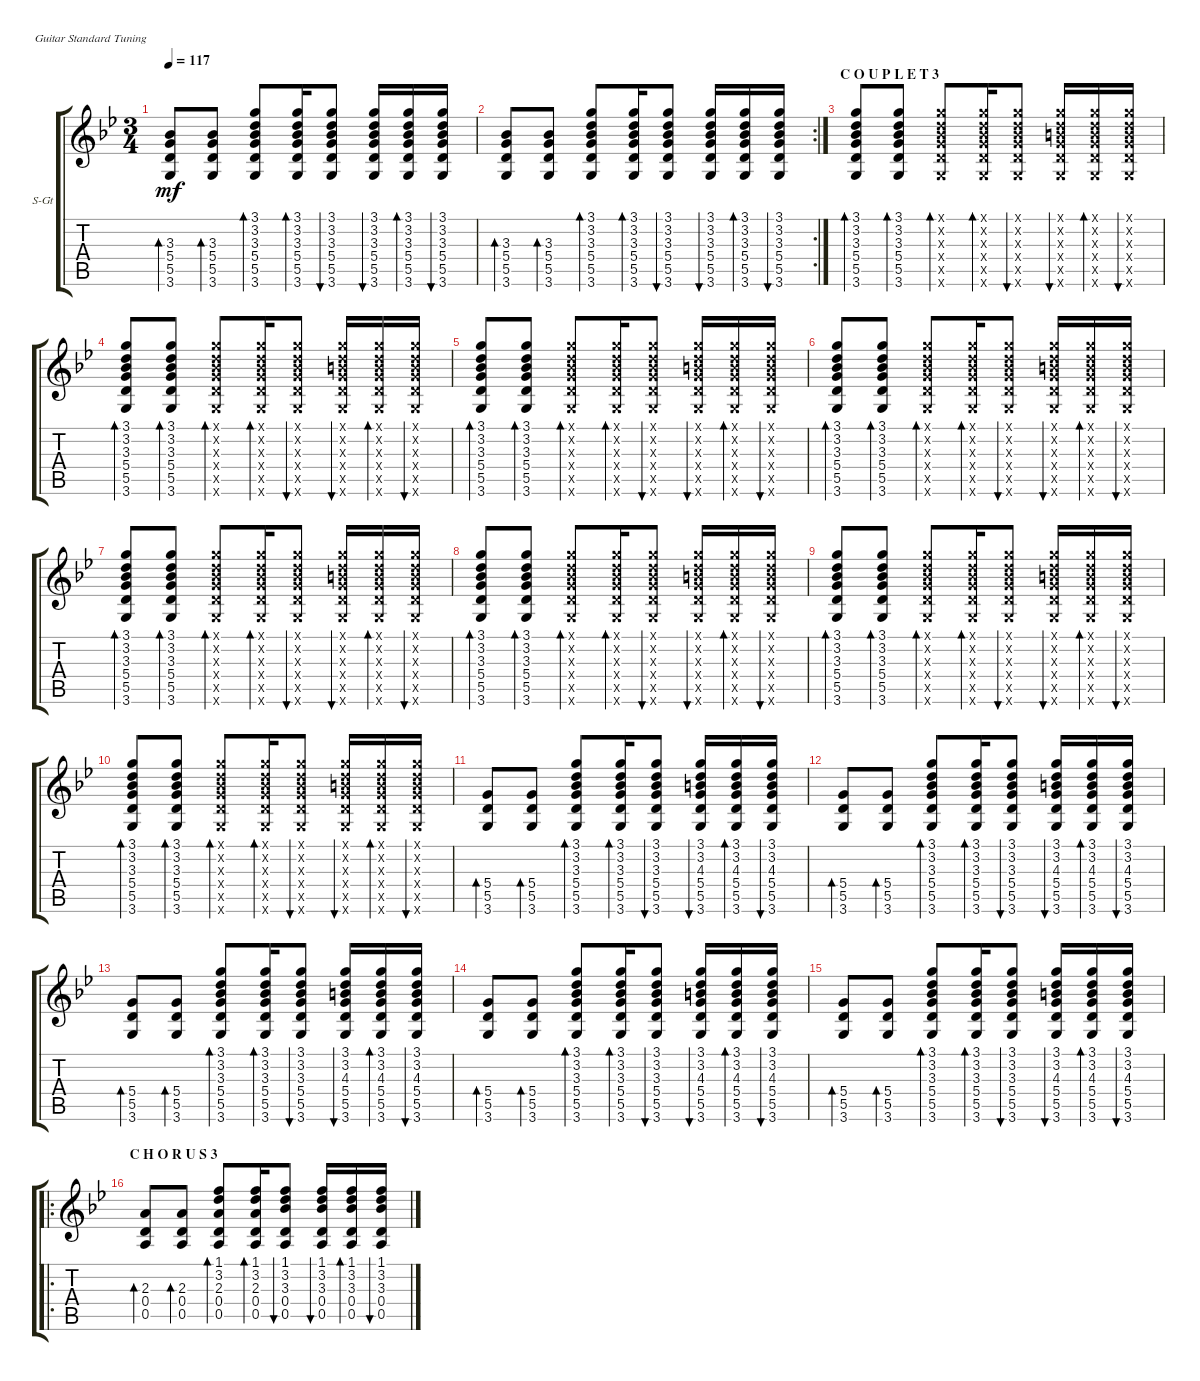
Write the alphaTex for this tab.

\defaultSystemsLayout 4
\bracketExtendMode groupsimilarinstruments
\firstSystemTrackNameOrientation horizontal
\otherSystemsTrackNameOrientation horizontal
\track ("Steel Guitar" "S-Gt") {instrument acousticguitarsteel}
\staff {score tabs}
\tuning (E4 B3 G3 D3 A2 E2)
\ts (3 4)
\tempo 117
\clef g2
\ks gminor
(3.6 5.5 5.4 3.3).8{bd 30 dy mf} (3.6 5.5 5.4 3.3).8{bd 30} (3.6 5.5 5.4 3.3 3.2 3.1).8{bd 30} (3.6 5.5 5.4 3.3 3.2 3.1).16{bd 30} (3.6 5.5 5.4 3.3 3.2 3.1).8{bu 30} (3.6 5.5 5.4 3.3 3.2 3.1).16{bu 30} (3.6 5.5 5.4 3.3 3.2 3.1).16{bd 30} (3.6 5.5 5.4 3.3 3.2 3.1).16{bu 30} |
\rc 2
(3.6 5.5 5.4 3.3).8{bd 30} (3.6 5.5 5.4 3.3).8{bd 30} (3.6 5.5 5.4 3.3 3.2 3.1).8{bd 30} (3.6 5.5 5.4 3.3 3.2 3.1).16{bd 30} (3.6 5.5 5.4 3.3 3.2 3.1).8{bu 30} (3.6 5.5 5.4 3.3 3.2 3.1).16{bu 30} (3.6 5.5 5.4 3.3 3.2 3.1).16{bd 30} (3.6 5.5 5.4 3.3 3.2 3.1).16{bu 30} |
\section ("" "C O U P L E T 3")
(3.6 5.5 5.4 3.3 3.1 3.2).8{bd 30} (3.6 5.5 5.4 3.3 3.2 3.1).8{bd 30} (3.6{x} 5.5{x} 5.4{x} 3.3{x} 3.2{x} 3.1{x}).8{bd 30} (3.6{x} 5.5{x} 5.4{x} 3.3{x} 3.2{x} 3.1{x}).16{bd 30} (3.6{x} 5.5{x} 5.4{x} 3.3{x} 3.2{x} 3.1{x}).8{bu 30} (3.6{x} 5.5{x} 5.4{x} 4.3{x} 3.2{x} 3.1{x}).16{bu 30} (3.6{x} 5.5{x} 5.4{x} 4.3{x} 3.2{x} 3.1{x}).16{bd 30} (3.6{x} 5.5{x} 5.4{x} 4.3{x} 3.2{x} 3.1{x}).16{bu 30} |
(3.6 5.5 5.4 3.3 3.1 3.2).8{bd 30} (3.6 5.5 5.4 3.3 3.2 3.1).8{bd 30} (3.6{x} 5.5{x} 5.4{x} 3.3{x} 3.2{x} 3.1{x}).8{bd 30} (3.6{x} 5.5{x} 5.4{x} 3.3{x} 3.2{x} 3.1{x}).16{bd 30} (3.6{x} 5.5{x} 5.4{x} 3.3{x} 3.2{x} 3.1{x}).8{bu 30} (3.6{x} 5.5{x} 5.4{x} 4.3{x} 3.2{x} 3.1{x}).16{bu 30} (3.6{x} 5.5{x} 5.4{x} 4.3{x} 3.2{x} 3.1{x}).16{bd 30} (3.6{x} 5.5{x} 5.4{x} 4.3{x} 3.2{x} 3.1{x}).16{bu 30} |
(3.6 5.5 5.4 3.3 3.1 3.2).8{bd 30} (3.6 5.5 5.4 3.3 3.2 3.1).8{bd 30} (3.6{x} 5.5{x} 5.4{x} 3.3{x} 3.2{x} 3.1{x}).8{bd 30} (3.6{x} 5.5{x} 5.4{x} 3.3{x} 3.2{x} 3.1{x}).16{bd 30} (3.6{x} 5.5{x} 5.4{x} 3.3{x} 3.2{x} 3.1{x}).8{bu 30} (3.6{x} 5.5{x} 5.4{x} 4.3{x} 3.2{x} 3.1{x}).16{bu 30} (3.6{x} 5.5{x} 5.4{x} 4.3{x} 3.2{x} 3.1{x}).16{bd 30} (3.6{x} 5.5{x} 5.4{x} 4.3{x} 3.2{x} 3.1{x}).16{bu 30} |
(3.6 5.5 5.4 3.3 3.1 3.2).8{bd 30} (3.6 5.5 5.4 3.3 3.2 3.1).8{bd 30} (3.6{x} 5.5{x} 5.4{x} 3.3{x} 3.2{x} 3.1{x}).8{bd 30} (3.6{x} 5.5{x} 5.4{x} 3.3{x} 3.2{x} 3.1{x}).16{bd 30} (3.6{x} 5.5{x} 5.4{x} 3.3{x} 3.2{x} 3.1{x}).8{bu 30} (3.6{x} 5.5{x} 5.4{x} 4.3{x} 3.2{x} 3.1{x}).16{bu 30} (3.6{x} 5.5{x} 5.4{x} 4.3{x} 3.2{x} 3.1{x}).16{bd 30} (3.6{x} 5.5{x} 5.4{x} 4.3{x} 3.2{x} 3.1{x}).16{bu 30} |
(3.6 5.5 5.4 3.3 3.1 3.2).8{bd 30} (3.6 5.5 5.4 3.3 3.2 3.1).8{bd 30} (3.6{x} 5.5{x} 5.4{x} 3.3{x} 3.2{x} 3.1{x}).8{bd 30} (3.6{x} 5.5{x} 5.4{x} 3.3{x} 3.2{x} 3.1{x}).16{bd 30} (3.6{x} 5.5{x} 5.4{x} 3.3{x} 3.2{x} 3.1{x}).8{bu 30} (3.6{x} 5.5{x} 5.4{x} 4.3{x} 3.2{x} 3.1{x}).16{bu 30} (3.6{x} 5.5{x} 5.4{x} 4.3{x} 3.2{x} 3.1{x}).16{bd 30} (3.6{x} 5.5{x} 5.4{x} 4.3{x} 3.2{x} 3.1{x}).16{bu 30} |
(3.6 5.5 5.4 3.3 3.1 3.2).8{bd 30} (3.6 5.5 5.4 3.3 3.2 3.1).8{bd 30} (3.6{x} 5.5{x} 5.4{x} 3.3{x} 3.2{x} 3.1{x}).8{bd 30} (3.6{x} 5.5{x} 5.4{x} 3.3{x} 3.2{x} 3.1{x}).16{bd 30} (3.6{x} 5.5{x} 5.4{x} 3.3{x} 3.2{x} 3.1{x}).8{bu 30} (3.6{x} 5.5{x} 5.4{x} 4.3{x} 3.2{x} 3.1{x}).16{bu 30} (3.6{x} 5.5{x} 5.4{x} 4.3{x} 3.2{x} 3.1{x}).16{bd 30} (3.6{x} 5.5{x} 5.4{x} 4.3{x} 3.2{x} 3.1{x}).16{bu 30} |
(3.6 5.5 5.4 3.3 3.1 3.2).8{bd 30} (3.6 5.5 5.4 3.3 3.2 3.1).8{bd 30} (3.6{x} 5.5{x} 5.4{x} 3.3{x} 3.2{x} 3.1{x}).8{bd 30} (3.6{x} 5.5{x} 5.4{x} 3.3{x} 3.2{x} 3.1{x}).16{bd 30} (3.6{x} 5.5{x} 5.4{x} 3.3{x} 3.2{x} 3.1{x}).8{bu 30} (3.6{x} 5.5{x} 5.4{x} 4.3{x} 3.2{x} 3.1{x}).16{bu 30} (3.6{x} 5.5{x} 5.4{x} 4.3{x} 3.2{x} 3.1{x}).16{bd 30} (3.6{x} 5.5{x} 5.4{x} 4.3{x} 3.2{x} 3.1{x}).16{bu 30} |
(3.6 5.5 5.4 3.3 3.1 3.2).8{bd 30} (3.6 5.5 5.4 3.3 3.2 3.1).8{bd 30} (3.6{x} 5.5{x} 5.4{x} 3.3{x} 3.2{x} 3.1{x}).8{bd 30} (3.6{x} 5.5{x} 5.4{x} 3.3{x} 3.2{x} 3.1{x}).16{bd 30} (3.6{x} 5.5{x} 5.4{x} 3.3{x} 3.2{x} 3.1{x}).8{bu 30} (3.6{x} 5.5{x} 5.4{x} 4.3{x} 3.2{x} 3.1{x}).16{bu 30} (3.6{x} 5.5{x} 5.4{x} 4.3{x} 3.2{x} 3.1{x}).16{bd 30} (3.6{x} 5.5{x} 5.4{x} 4.3{x} 3.2{x} 3.1{x}).16{bu 30} |
(3.6 5.5 5.4).8{bd 30} (3.6 5.5 5.4).8{bd 30} (3.6 5.5 5.4 3.3 3.2 3.1).8{bd 30} (3.6 5.5 5.4 3.3 3.2 3.1).16{bd 30} (3.6 5.5 5.4 3.3 3.2 3.1).8{bu 30} (3.6 5.5 5.4 4.3 3.2 3.1).16{bu 30} (3.6 5.5 5.4 4.3 3.2 3.1).16{bd 30} (3.6 5.5 5.4 4.3 3.2 3.1).16{bu 30} |
(3.6 5.5 5.4).8{bd 30} (3.6 5.5 5.4).8{bd 30} (3.6 5.5 5.4 3.3 3.2 3.1).8{bd 30} (3.6 5.5 5.4 3.3 3.2 3.1).16{bd 30} (3.6 5.5 5.4 3.3 3.2 3.1).8{bu 30} (3.6 5.5 5.4 4.3 3.2 3.1).16{bu 30} (3.6 5.5 5.4 4.3 3.2 3.1).16{bd 30} (3.6 5.5 5.4 4.3 3.2 3.1).16{bu 30} |
(3.6 5.5 5.4).8{bd 30} (3.6 5.5 5.4).8{bd 30} (3.6 5.5 5.4 3.3 3.2 3.1).8{bd 30} (3.6 5.5 5.4 3.3 3.2 3.1).16{bd 30} (3.6 5.5 5.4 3.3 3.2 3.1).8{bu 30} (3.6 5.5 5.4 4.3 3.2 3.1).16{bu 30} (3.6 5.5 5.4 4.3 3.2 3.1).16{bd 30} (3.6 5.5 5.4 4.3 3.2 3.1).16{bu 30} |
(3.6 5.5 5.4).8{bd 30} (3.6 5.5 5.4).8{bd 30} (3.6 5.5 5.4 3.3 3.2 3.1).8{bd 30} (3.6 5.5 5.4 3.3 3.2 3.1).16{bd 30} (3.6 5.5 5.4 3.3 3.2 3.1).8{bu 30} (3.6 5.5 5.4 4.3 3.2 3.1).16{bu 30} (3.6 5.5 5.4 4.3 3.2 3.1).16{bd 30} (3.6 5.5 5.4 4.3 3.2 3.1).16{bu 30} |
(3.6 5.5 5.4).8{bd 30} (3.6 5.5 5.4).8{bd 30} (3.6 5.5 5.4 3.3 3.2 3.1).8{bd 30} (3.6 5.5 5.4 3.3 3.2 3.1).16{bd 30} (3.6 5.5 5.4 3.3 3.2 3.1).8{bu 30} (3.6 5.5 5.4 4.3 3.2 3.1).16{bu 30} (3.6 5.5 5.4 4.3 3.2 3.1).16{bd 30} (3.6 5.5 5.4 4.3 3.2 3.1).16{bu 30} |
\ro
\section ("" "C H O R U S 3")
(0.5 0.4 2.3).8{bd 30} (0.5 0.4 2.3).8{bd 30} (0.5 0.4 2.3 3.2 1.1).8{bd 30} (0.5 0.4 2.3 3.2 1.1).16{bd 30} (0.5 0.4 3.3 3.2 1.1).8{bu 30} (0.5 0.4 3.3 3.2 1.1).16{bu 30} (0.5 0.4 3.3 3.2 1.1).16{bd 30} (0.5 0.4 3.3 3.2 1.1).16{bu 30}
